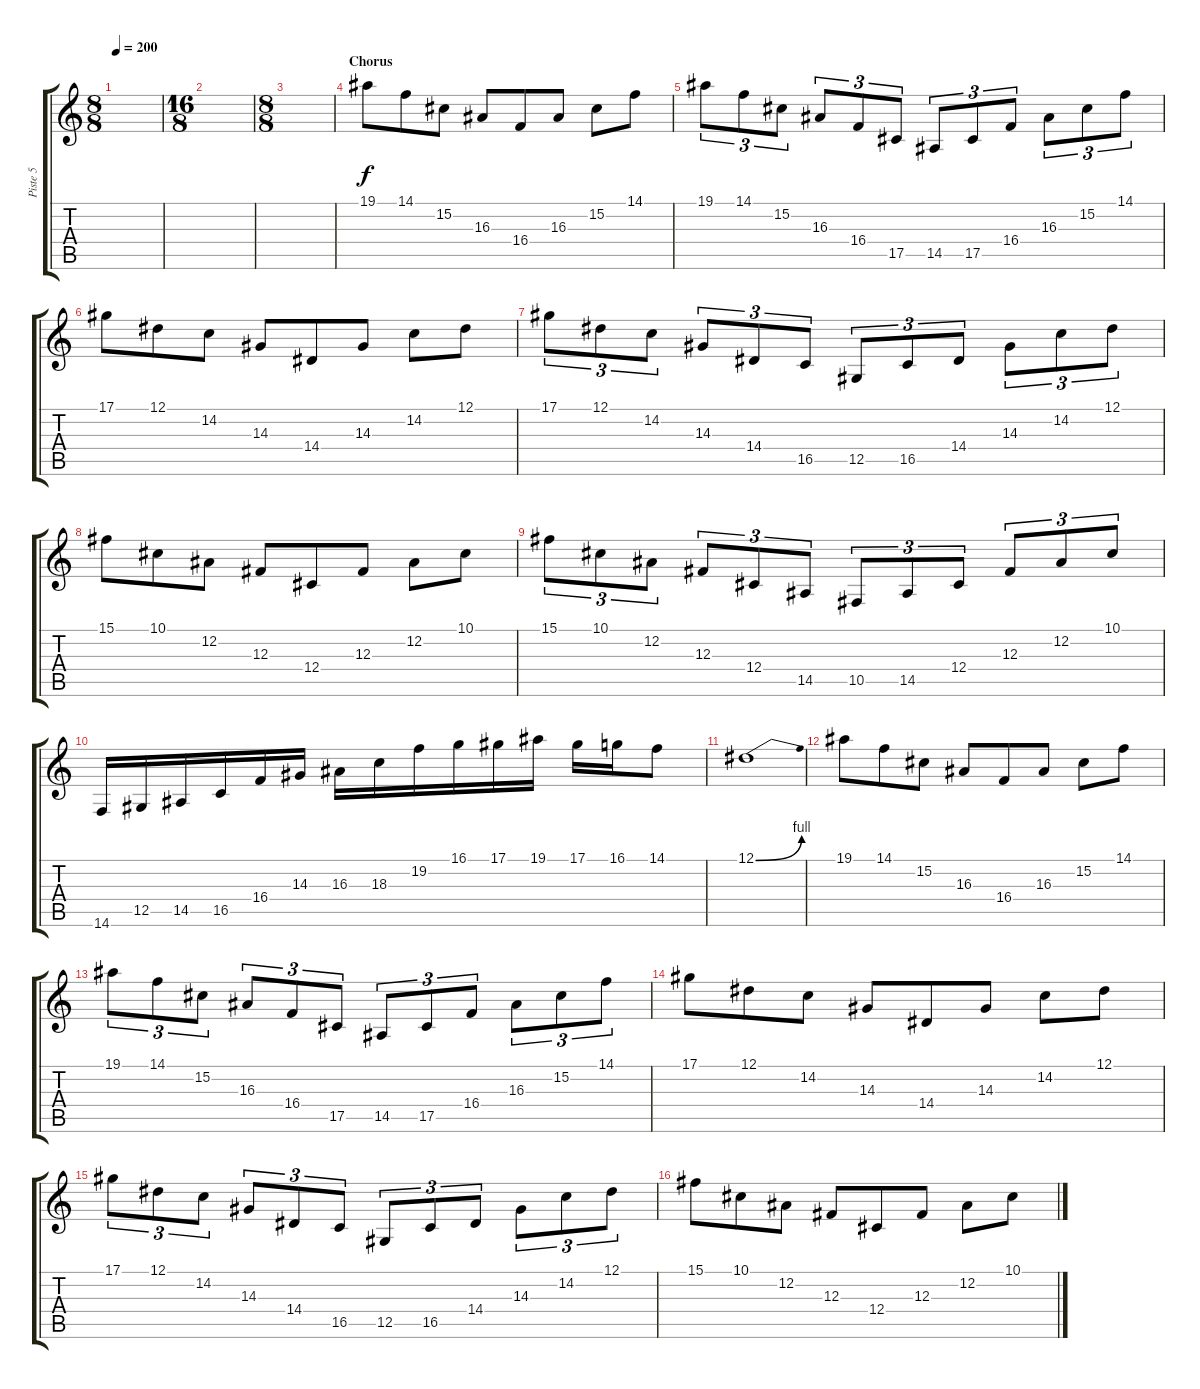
\track ("Piste 5" "Piste 5") {instrument harpsichord}
\staff {score tabs}
\tuning (Eb4 Bb3 Gb3 Db3 Ab2 Eb2) {hide}
\ts (8 8)
\tempo 200
\clef g2
\ks c
|
\ts (16 8)
|
\ts (8 8)
|
\section ("" "Chorus")
19.1.8 14.1.8 15.2.8 16.3.8 16.4.8 16.3.8 15.2.8 14.1.8 |
19.1.8{tu (3 2)} 14.1.8{tu (3 2)} 15.2.8{tu (3 2)} 16.3.8{tu (3 2)} 16.4.8{tu (3 2)} 17.5.8{tu (3 2)} 14.5.8{tu (3 2)} 17.5.8{tu (3 2)} 16.4.8{tu (3 2)} 16.3.8{tu (3 2)} 15.2.8{tu (3 2)} 14.1.8{tu (3 2)} |
17.1.8 12.1.8 14.2.8 14.3.8 14.4.8 14.3.8 14.2.8 12.1.8 |
17.1.8{tu (3 2)} 12.1.8{tu (3 2)} 14.2.8{tu (3 2)} 14.3.8{tu (3 2)} 14.4.8{tu (3 2)} 16.5.8{tu (3 2)} 12.5.8{tu (3 2)} 16.5.8{tu (3 2)} 14.4.8{tu (3 2)} 14.3.8{tu (3 2)} 14.2.8{tu (3 2)} 12.1.8{tu (3 2)} |
15.1.8 10.1.8 12.2.8 12.3.8 12.4.8 12.3.8 12.2.8 10.1.8 |
15.1.8{tu (3 2)} 10.1.8{tu (3 2)} 12.2.8{tu (3 2)} 12.3.8{tu (3 2)} 12.4.8{tu (3 2)} 14.5.8{tu (3 2)} 10.5.8{tu (3 2)} 14.5.8{tu (3 2)} 12.4.8{tu (3 2)} 12.3.8{tu (3 2)} 12.2.8{tu (3 2)} 10.1.8{tu (3 2)} |
14.6.16 12.5.16 14.5.16 16.5.16 16.4.16 14.3.16 16.3.16 18.3.16 19.2.16 16.1.16 17.1.16 19.1.16 17.1.16 16.1.16 14.1.8 |
12.1{be (bend 0 0 60 4)}.1 |
19.1.8 14.1.8 15.2.8 16.3.8 16.4.8 16.3.8 15.2.8 14.1.8 |
19.1.8{tu (3 2)} 14.1.8{tu (3 2)} 15.2.8{tu (3 2)} 16.3.8{tu (3 2)} 16.4.8{tu (3 2)} 17.5.8{tu (3 2)} 14.5.8{tu (3 2)} 17.5.8{tu (3 2)} 16.4.8{tu (3 2)} 16.3.8{tu (3 2)} 15.2.8{tu (3 2)} 14.1.8{tu (3 2)} |
17.1.8 12.1.8 14.2.8 14.3.8 14.4.8 14.3.8 14.2.8 12.1.8 |
17.1.8{tu (3 2)} 12.1.8{tu (3 2)} 14.2.8{tu (3 2)} 14.3.8{tu (3 2)} 14.4.8{tu (3 2)} 16.5.8{tu (3 2)} 12.5.8{tu (3 2)} 16.5.8{tu (3 2)} 14.4.8{tu (3 2)} 14.3.8{tu (3 2)} 14.2.8{tu (3 2)} 12.1.8{tu (3 2)} |
15.1.8 10.1.8 12.2.8 12.3.8 12.4.8 12.3.8 12.2.8 10.1.8
